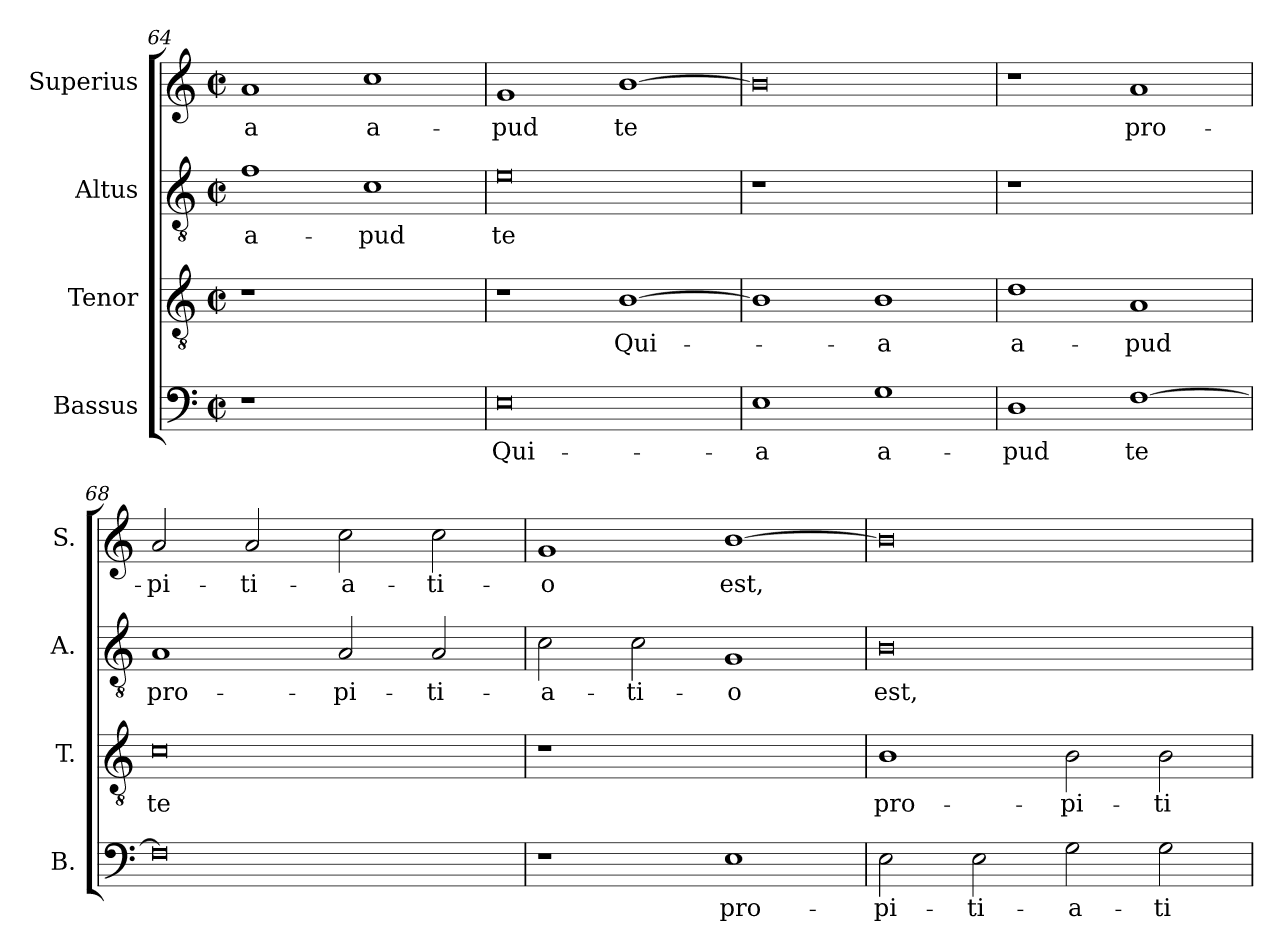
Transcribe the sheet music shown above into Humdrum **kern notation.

**kern	**text	**kern	**text	**kern	**text	**kern	**text
*part4	*part4	*part3	*part3	*part2	*part2	*part1	*part1
*staff4	*staff4	*staff3	*staff3	*staff2	*staff2	*staff1	*staff1
*I"Bassus	*	*I"Tenor	*	*I"Altus	*	*I"Superius	*
*I'B.	*	*I'T.	*	*I'A.	*	*I'S.	*
*clefF4	*	*clefGv2	*	*clefGv2	*	*clefG2	*
*	*	*ITrd7c12	*	*ITrd7c12	*	*	*
*k[]	*	*k[]	*	*k[]	*	*k[]	*
*C:	*	*C:	*	*C:	*	*C:	*
*M2/2	*	*M2/2	*	*M2/2	*	*M2/2	*
*met(c|)	*	*met(c|)	*	*met(c|)	*	*met(c|)	*
=64	=64	=64	=64	=64	=64	=64	=64
!LO:N:vis=1	!	!LO:N:vis=1	!	!	!	!	!
!	!	!	!	!	!LO:LY:b:color=#000000	!	!
!	!	!	!	!	!	!	!LO:LY:b:color=#000000
1r	.	1r	.	1Fi	a-	1ai	-a
!	!	!	!	!	!LO:LY:b:color=#000000	!	!
!	!	!	!	!	!	!	!LO:LY:b:color=#000000
1ryy	.	1ryy	.	1Ci	-pud	1cci	a-
=65	=65	=65	=65	=65	=65	=65	=65
!	!LO:LY:b:color=#000000	!	!	!	!	!	!
!	!	!	!	!	!LO:LY:b:color=#000000	!	!
!	!	!	!	!	!	!	!LO:LY:b:color=#000000
0Ei	Qui-	1r	.	0Ei	te	1gi	-pud
!	!	!	!LO:LY:b:color=#000000	!	!	!	!
!	!	!	!	!	!	!	!LO:LY:b:color=#000000
.	.	[>1BBi	Qui-	.	.	[>1bi	te
=66	=66	=66	=66	=66	=66	=66	=66
!	!LO:LY:b:color=#000000	!	!	!LO:N:vis=1	!	!	!
1Ei	-a	1BBi]	.	1r	.	0bi]	.
!	!LO:LY:b:color=#000000	!	!	!	!	!	!
!	!	!	!LO:LY:b:color=#000000	!	!	!	!
1Gi	a-	1BBi	-a	1ryy	.	.	.
=67	=67	=67	=67	=67	=67	=67	=67
!	!LO:LY:b:color=#000000	!	!	!	!	!	!
!	!	!	!LO:LY:b:color=#000000	!LO:N:vis=1	!	!	!
1Di	-pud	1Di	a-	1r	.	1r	.
!	!LO:LY:b:color=#000000	!	!	!	!	!	!
!	!	!	!LO:LY:b:color=#000000	!	!	!	!
!	!	!	!	!	!	!	!LO:LY:b:color=#000000
[>1Fi	te	1AAi	-pud	1ryy	.	1ai	pro-
!!LO:PB:g=z
=68	=68	=68	=68	=68	=68	=68	=68
!	!	!	!LO:LY:b:color=#000000	!	!	!	!
!	!	!	!	!	!LO:LY:b:color=#000000	!	!
!	!	!	!	!	!	!	!LO:LY:b:color=#000000
0Fi]	.	0Ci	te	1AAi	pro-	2ai/	-pi-
!	!	!	!	!	!	!	!LO:LY:b:color=#000000
.	.	.	.	.	.	2ai/	-ti-
!	!	!	!	!	!LO:LY:b:color=#000000	!	!
!	!	!	!	!	!	!	!LO:LY:b:color=#000000
.	.	.	.	2AAi/	-pi-	2cci\	-a-
!	!	!	!	!	!LO:LY:b:color=#000000	!	!
!	!	!	!	!	!	!	!LO:LY:b:color=#000000
.	.	.	.	2AAi/	-ti-	2cci\	-ti-
=69	=69	=69	=69	=69	=69	=69	=69
!	!	!LO:N:vis=1	!	!	!	!	!
!	!	!	!	!	!LO:LY:b:color=#000000	!	!
!	!	!	!	!	!	!	!LO:LY:b:color=#000000
1r	.	1r	.	2Ci\	-a-	1gi	-o
!	!	!	!	!	!LO:LY:b:color=#000000	!	!
.	.	.	.	2Ci\	-ti-	.	.
!	!LO:LY:b:color=#000000	!	!	!	!	!	!
!	!	!	!	!	!LO:LY:b:color=#000000	!	!
!	!	!	!	!	!	!	!LO:LY:b:color=#000000
1Ei	pro-	1ryy	.	1GGi	-o	[>1bi	est,
=70	=70	=70	=70	=70	=70	=70	=70
!	!LO:LY:b:color=#000000	!	!	!	!	!	!
!	!	!	!LO:LY:b:color=#000000	!	!	!	!
!	!	!	!	!	!LO:LY:b:color=#000000	!	!
2Ei\	-pi-	1BBi	pro-	0BBi	est,	0bi]	.
!	!LO:LY:b:color=#000000	!	!	!	!	!	!
2Ei\	-ti-	.	.	.	.	.	.
!	!LO:LY:b:color=#000000	!	!	!	!	!	!
!	!	!	!LO:LY:b:color=#000000	!	!	!	!
2Gi\	-a-	2BBi\	-pi-	.	.	.	.
!	!LO:LY:b:color=#000000	!	!	!	!	!	!
!	!	!	!LO:LY:b:color=#000000	!	!	!	!
2Gi\	-ti-	2BBi\	-ti-	.	.	.	.
=	=	=	=	=	=	=	=
*-	*-	*-	*-	*-	*-	*-	*-
